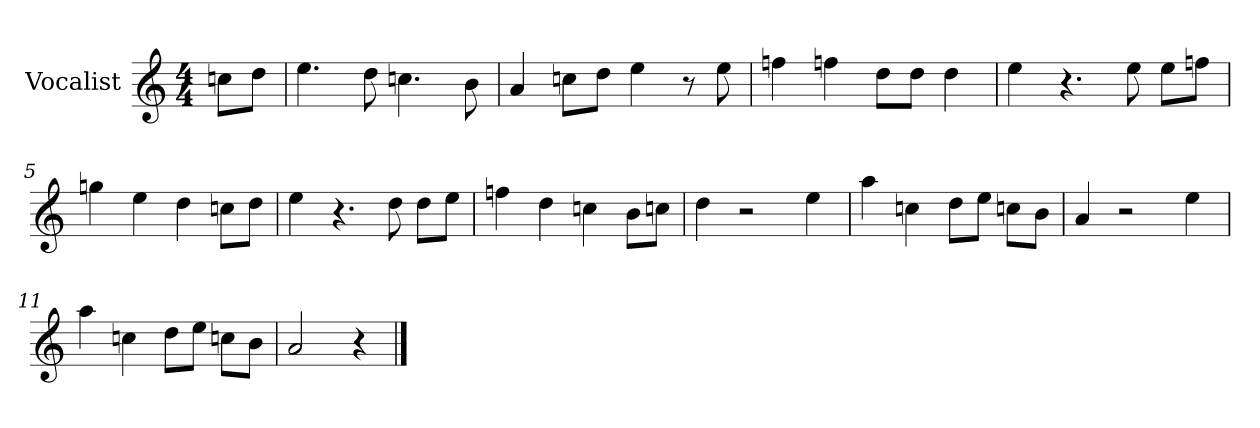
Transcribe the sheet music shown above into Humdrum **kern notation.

**kern
*part1
*staff1
*I"Vocalist
*k[]
*a:
*M4/4
=
8ccnL
8ddJ
=1
4.ee
8dd
4.ccn
8b
=2
4a
8ccnL
8ddJ
4ee
8r
8ee
=3
4ffn
4ffn
8ddL
8ddJ
4dd
=4
4ee
4.r
8ee
8eeL
8ffnJ
=5
4ggn
4ee
4dd
8ccnL
8ddJ
=6
4ee
4.r
8dd
8ddL
8eeJ
=7
4ffn
4dd
4ccn
8bL
8ccnJ
=8
4dd
2r
4ee
=9
4aa
4ccn
8ddL
8eeJ
8ccnL
8bJ
=10
4a
2r
4ee
=11
4aa
4ccn
8ddL
8eeJ
8ccnL
8bJ
=12
2a
4r
==
*-
